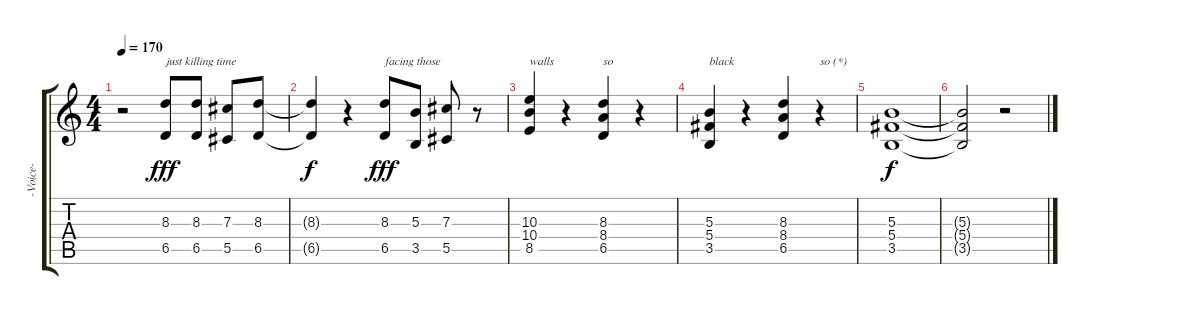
\track ("-Voice-" "-Voice-") {instrument synthbass2}
\staff {score tabs}
\tuning (Eb4 Bb3 Gb3 Db3 Ab2 Eb2) {hide}
\ts (4 4)
\tempo 170
\clef g2
\ks c
r.2{dy fff} (8.3 6.5).8{txt "just killing time"} (8.3 6.5).8 (7.3 5.5).8 (8.3 6.5).8 |
(8.3{t} 6.5{t}).4{dy f} r.4 (8.3 6.5).8{txt "facing those" dy fff} (5.3 3.5).8 (7.3 5.5).8 r.8 |
(10.3 10.4 8.5).4{txt "walls"} r.4 (8.3 8.4 6.5).4{txt "so"} r.4 |
(5.3 5.4 3.5).4{txt "black "} r.4 (8.3 8.4 6.5).4 r.4{txt "so (*)"} |
(5.3 5.4 3.5).1{dy f} |
(5.3{t} 5.4{t} 3.5{t}).2 r.2
